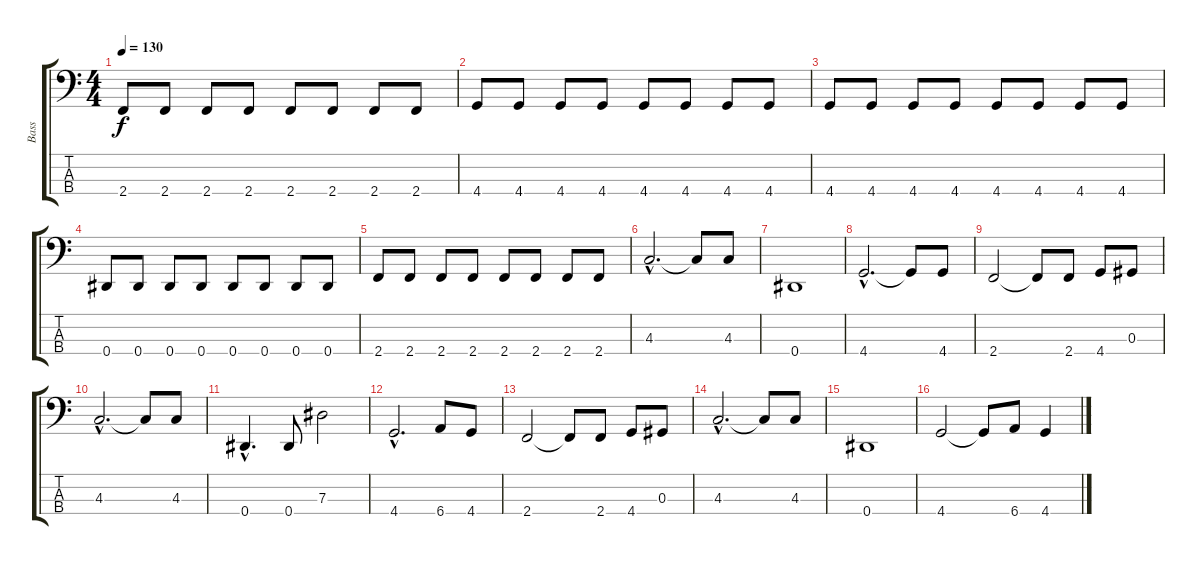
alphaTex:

\track ("Bass" "Bass") {instrument electricbassfinger}
\staff {score tabs}
\tuning (Gb2 Db2 Ab1 Eb1) {hide}
\ts (4 4)
\tempo 130
\clef f4
\ks c
2.4.8{dy f} 2.4.8 2.4.8 2.4.8 2.4.8 2.4.8 2.4.8 2.4.8 |
4.4.8 4.4.8 4.4.8 4.4.8 4.4.8 4.4.8 4.4.8 4.4.8 |
4.4.8 4.4.8 4.4.8 4.4.8 4.4.8 4.4.8 4.4.8 4.4.8 |
0.4.8 0.4.8 0.4.8 0.4.8 0.4.8 0.4.8 0.4.8 0.4.8 |
2.4.8 2.4.8 2.4.8 2.4.8 2.4.8 2.4.8 2.4.8 2.4.8 |
4.3{hac}.2{d} 4.3{t}.8 4.3.8 |
0.4.1 |
4.4{hac}.2{d} 4.4{t}.8 4.4.8 |
2.4.2 2.4{t}.8 2.4.8 4.4.8 0.3.8 |
4.3{hac}.2{d} 4.3{t}.8 4.3.8 |
0.4{hac}.4{d} 0.4.8 7.3.2 |
4.4{hac}.2{d} 6.4.8 4.4.8 |
2.4.2 2.4{t}.8 2.4.8 4.4.8 0.3.8 |
4.3{hac}.2{d} 4.3{t}.8 4.3.8 |
0.4.1 |
4.4.2 4.4{t}.8 6.4.8 4.4.4
